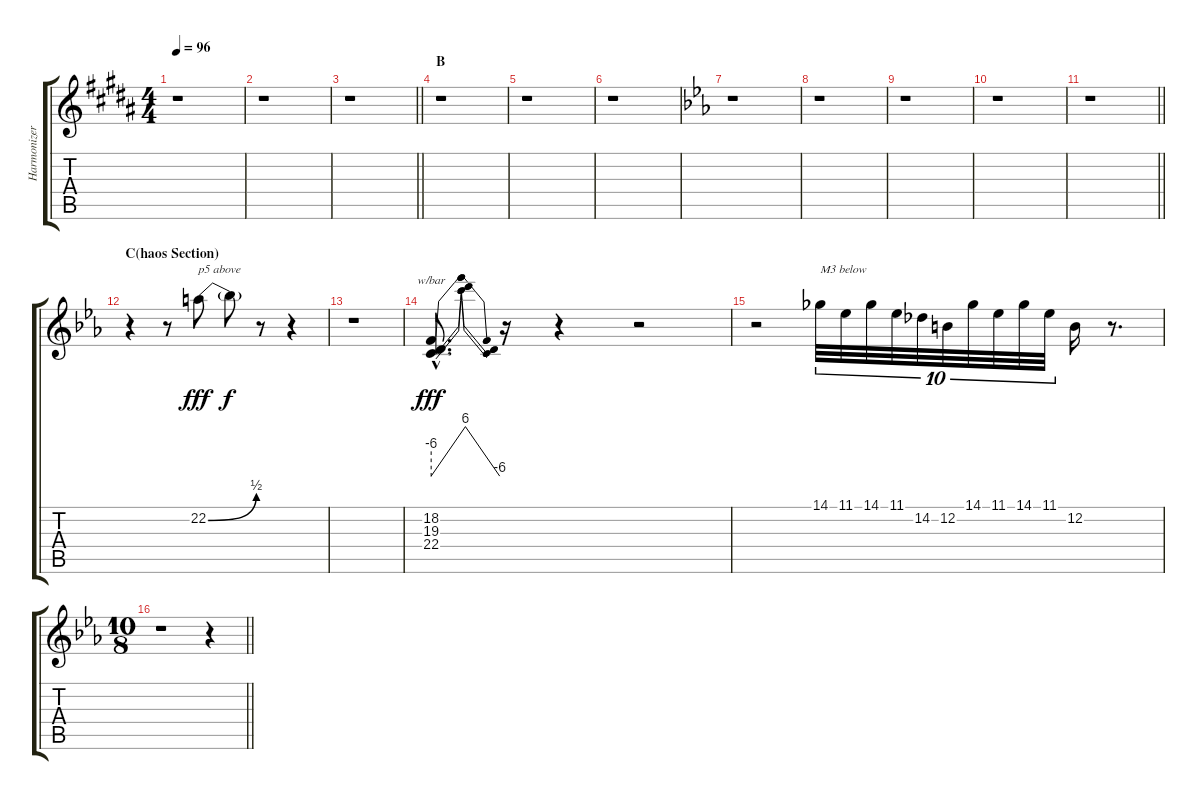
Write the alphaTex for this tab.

\track ("Harmonizer 2" "Harmonizer") {instrument lead6voice}
\staff {score tabs}
\tuning (E4 B3 G3 D3 A2 E2) {hide}
\ts (4 4)
\tempo 96
\clef g2
\ks b
r.1{dy fff} |
r.1 |
\barLineRight lightlight
r.1 |
\section ("" "B")
r.1 |
r.1 |
r.1 |
\ks eb
r.1 |
r.1 |
r.1 |
r.1 |
\barLineRight lightlight
r.1 |
\section ("" "C(haos Section)")
r.4 r.8 22.2{be (bend 0 0 60 2)}.8{txt "p5 above"} 22.2{t}.8{dy f} r.8 r.4 |
r.1 |
(18.2{hac} 19.3{hac} 22.4{hac}).8{d tbe (dip default 0 -24 30 24 60 -24) dy fff volume 16 balance 8 instrument distortionguitar} r.16 r.4 r.2 |
r.2 14.1.32{tu (10 8) txt "M3 below" volume 11 balance 11 instrument overdrivenguitar} 11.1.32{tu (10 8)} 14.1.32{tu (10 8)} 11.1.32{tu (10 8)} 14.2.32{tu (10 8)} 12.2.32{tu (10 8)} 14.1.32{tu (10 8)} 11.1.32{tu (10 8)} 14.1.32{tu (10 8)} 11.1.32{tu (10 8)} 12.2.16 r.8{d} |
\ts (10 8)
\barLineRight lightlight
r.1 r.4
